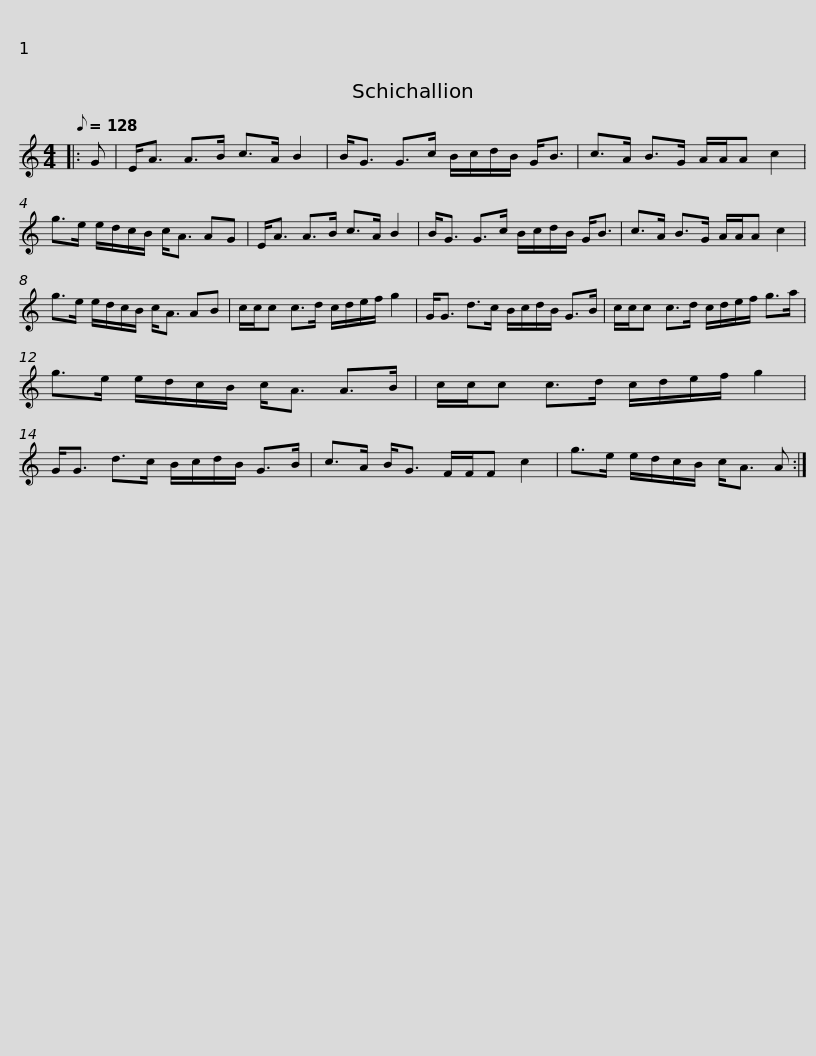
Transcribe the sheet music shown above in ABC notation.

X:1
L:1/8
Q:1/8=128
M:4/4
I:linebreak $
K:C
V:1 treble
V:1
|: G | E<A A>B c>A B2 | B<G G>c B/c/d/B/ G<B | c>A B>G A/A/A c2 | g>e e/d/c/B/ c<A AG |$ %5
 E<A A>B c>A B2 | B<G G>c B/c/d/B/ G<B | c>A B>G A/A/A c2 | g>e e/d/c/B/ c<A AB |$ c/c/c c>d c/d/e/f/ g2 | %10
 G<G d>c B/c/d/B/ G>B | c/c/c c>d c/d/e/f/ g>a | g>e e/d/c/B/ c<A A>B |$ c/c/c c>d c/d/e/f/ g2 | G<G d>c B/c/d/B/ G>B | %15
 c>A B<G F/F/F c2 | g>e e/d/c/B/ c<A A :| %17
